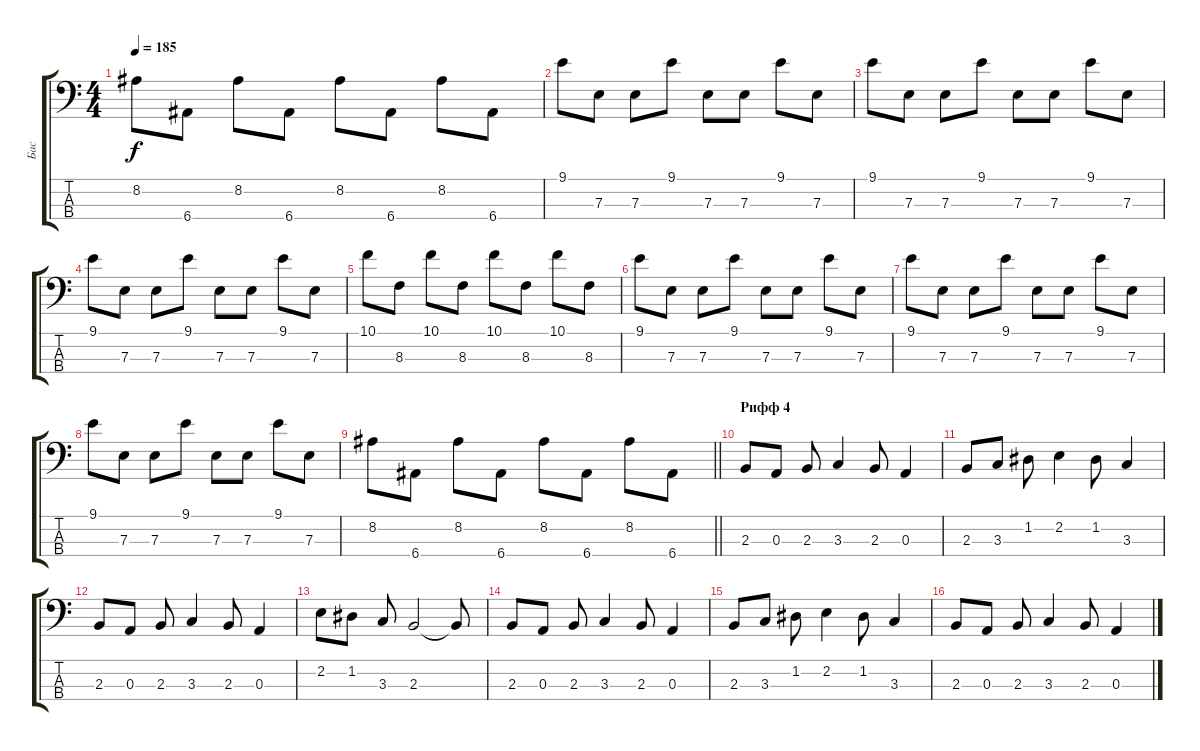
\track ("Бас" "Бас") {instrument electricbassfinger}
\staff {score tabs}
\tuning (G2 D2 A1 E1) {hide}
\ts (4 4)
\tempo 185
\clef f4
\ks c
8.2.8{dy f} 6.4.8 8.2.8 6.4.8 8.2.8 6.4.8 8.2.8 6.4.8 |
9.1.8 7.3.8 7.3.8 9.1.8 7.3.8 7.3.8 9.1.8 7.3.8 |
9.1.8 7.3.8 7.3.8 9.1.8 7.3.8 7.3.8 9.1.8 7.3.8 |
9.1.8 7.3.8 7.3.8 9.1.8 7.3.8 7.3.8 9.1.8 7.3.8 |
10.1.8 8.3.8 10.1.8 8.3.8 10.1.8 8.3.8 10.1.8 8.3.8 |
9.1.8 7.3.8 7.3.8 9.1.8 7.3.8 7.3.8 9.1.8 7.3.8 |
9.1.8 7.3.8 7.3.8 9.1.8 7.3.8 7.3.8 9.1.8 7.3.8 |
9.1.8 7.3.8 7.3.8 9.1.8 7.3.8 7.3.8 9.1.8 7.3.8 |
\barLineRight lightlight
8.2.8 6.4.8 8.2.8 6.4.8 8.2.8 6.4.8 8.2.8 6.4.8 |
\section ("" "Рифф 4")
2.3.8 0.3.8 2.3.8 3.3.4 2.3.8 0.3.4 |
2.3.8 3.3.8 1.2.8 2.2.4 1.2.8 3.3.4 |
2.3.8 0.3.8 2.3.8 3.3.4 2.3.8 0.3.4 |
2.2.8 1.2.8 3.3.8 2.3.2 2.3{t}.8 |
2.3.8 0.3.8 2.3.8 3.3.4 2.3.8 0.3.4 |
2.3.8 3.3.8 1.2.8 2.2.4 1.2.8 3.3.4 |
2.3.8 0.3.8 2.3.8 3.3.4 2.3.8 0.3.4
